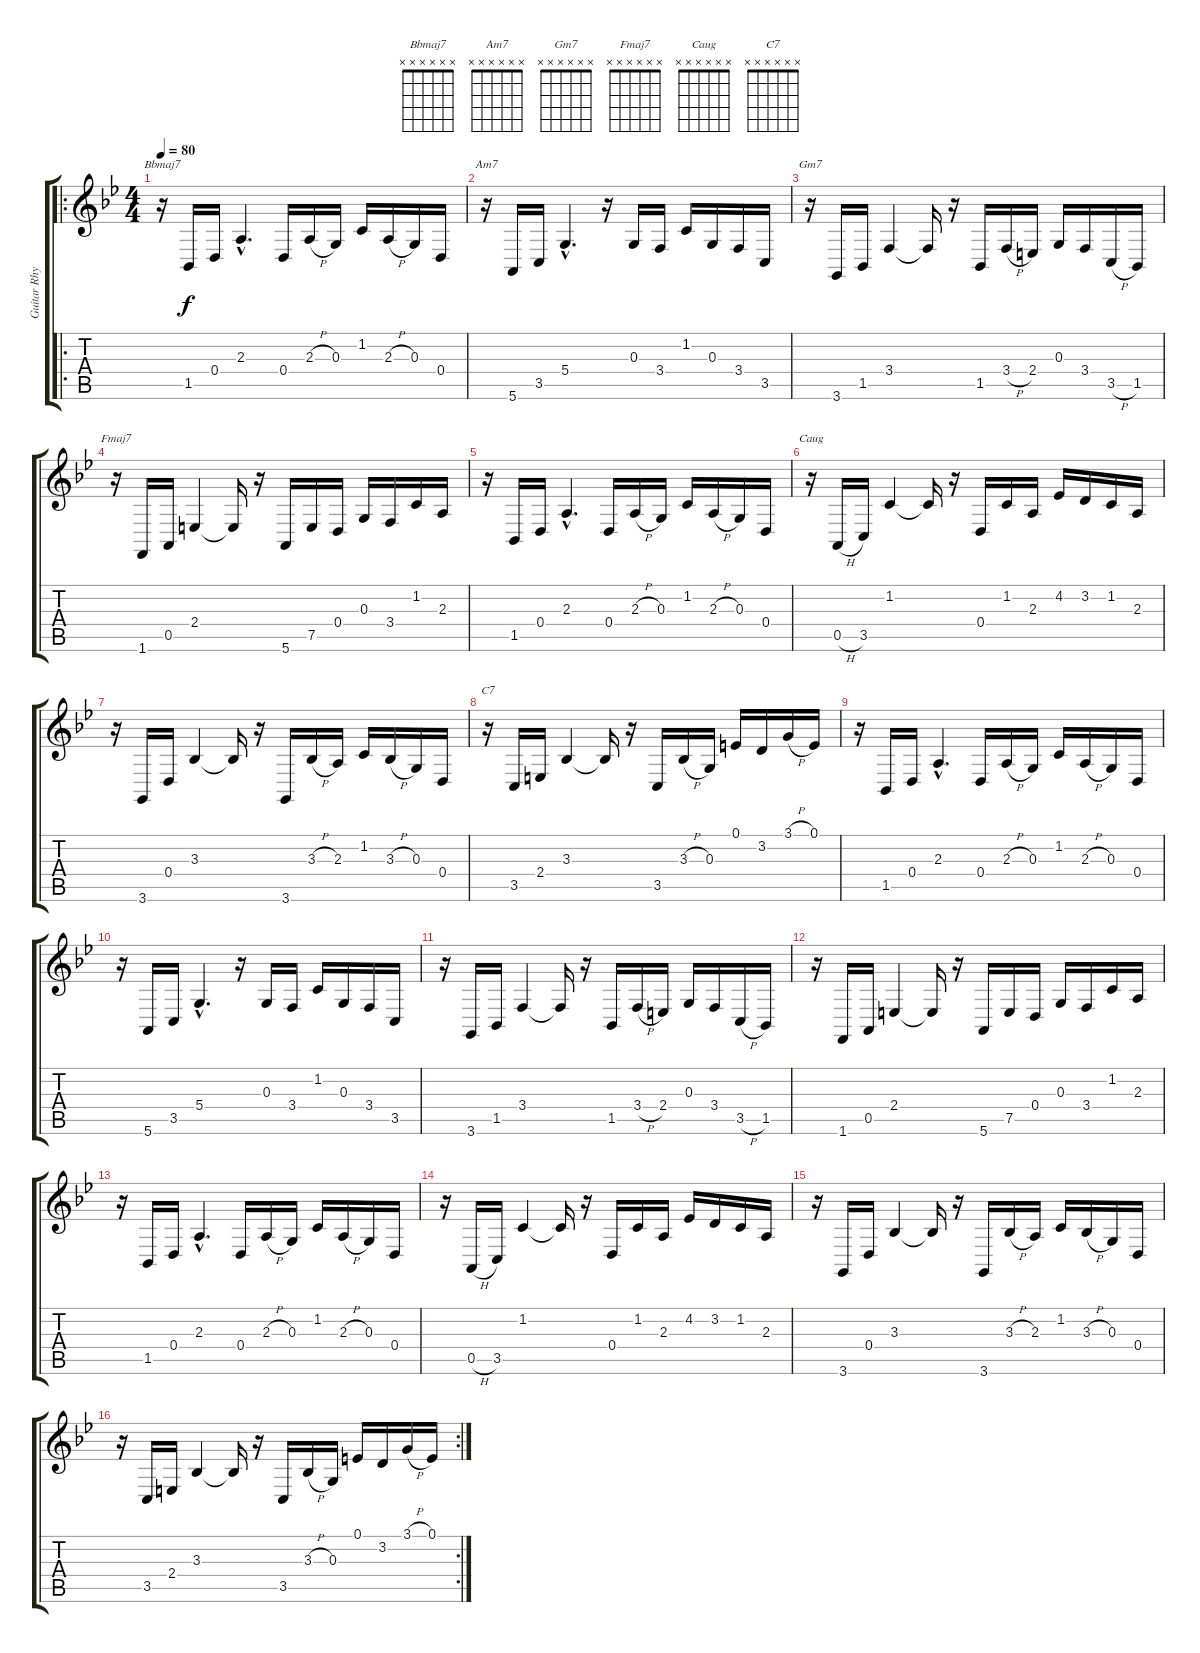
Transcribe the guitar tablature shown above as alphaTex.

\track ("Guitar Rhythm" "Guitar Rhy") {instrument orchestralharp}
\staff {score tabs}
\tuning (E4 B3 G3 D3 A2 E2) {hide}
\chord ("Bbmaj7" x x x x x x)
\chord ("Am7" x x x x x x)
\chord ("Gm7" x x x x x x)
\chord ("Fmaj7" x x x x x x)
\chord ("Caug" x x x x x x)
\chord ("C7" x x x x x x)
\ro
\ts (4 4)
\tempo 80
\clef g2
\ks bb
r.16{ch "Bbmaj7" dy f volume 16 instrument orchestralharp} 1.5.16 0.4.16 2.3{hac}.4{d} 0.4.16 2.3{h}.16 0.3.16 1.2.16 2.3{h}.16 0.3.16 0.4.16 |
r.16{ch "Am7"} 5.6.16 3.5.16 5.4{hac}.4{d} r.16 0.3.16 3.4.16 1.2.16 0.3.16 3.4.16 3.5.16 |
r.16{ch "Gm7"} 3.6.16 1.5.16 3.4.4 3.4{t}.16 r.16 1.5.16 3.4{h}.16 2.4.16 0.3.16 3.4.16 3.5{h}.16 1.5.16 |
r.16{ch "Fmaj7"} 1.6.16 0.5.16 2.4.4 2.4{t}.16 r.16 5.6.16 7.5.16 0.4.16 0.3.16 3.4.16 1.2.16 2.3.16 |
r.16 1.5.16 0.4.16 2.3{hac}.4{d} 0.4.16 2.3{h}.16 0.3.16 1.2.16 2.3{h}.16 0.3.16 0.4.16 |
r.16{ch "Caug"} 0.5{h}.16 3.5.16 1.2.4 1.2{t}.16 r.16 0.4.16 1.2.16 2.3.16 4.2.16 3.2.16 1.2.16 2.3.16 |
r.16 3.6.16 0.4.16 3.3.4 3.3{t}.16 r.16 3.6.16 3.3{h}.16 2.3.16 1.2.16 3.3{h}.16 0.3.16 0.4.16 |
r.16{ch "C7"} 3.5.16 2.4.16 3.3.4 3.3{t}.16 r.16 3.5.16 3.3{h}.16 0.3.16 0.1.16 3.2.16 3.1{h}.16 0.1.16 |
r.16{volume 16} 1.5.16 0.4.16 2.3{hac}.4{d} 0.4.16 2.3{h}.16 0.3.16 1.2.16 2.3{h}.16 0.3.16 0.4.16 |
r.16 5.6.16 3.5.16 5.4{hac}.4{d} r.16 0.3.16 3.4.16 1.2.16 0.3.16 3.4.16 3.5.16 |
r.16 3.6.16 1.5.16 3.4.4 3.4{t}.16 r.16 1.5.16 3.4{h}.16 2.4.16 0.3.16 3.4.16 3.5{h}.16 1.5.16 |
r.16 1.6.16 0.5.16 2.4.4 2.4{t}.16 r.16 5.6.16 7.5.16 0.4.16 0.3.16 3.4.16 1.2.16 2.3.16 |
r.16 1.5.16 0.4.16 2.3{hac}.4{d} 0.4.16 2.3{h}.16 0.3.16 1.2.16 2.3{h}.16 0.3.16 0.4.16 |
r.16 0.5{h}.16 3.5.16 1.2.4 1.2{t}.16 r.16 0.4.16 1.2.16 2.3.16 4.2.16 3.2.16 1.2.16 2.3.16 |
r.16 3.6.16 0.4.16 3.3.4 3.3{t}.16 r.16 3.6.16 3.3{h}.16 2.3.16 1.2.16 3.3{h}.16 0.3.16 0.4.16 |
\rc 2
r.16 3.5.16 2.4.16 3.3.4 3.3{t}.16 r.16 3.5.16 3.3{h}.16 0.3.16 0.1.16 3.2.16 3.1{h}.16 0.1.16
